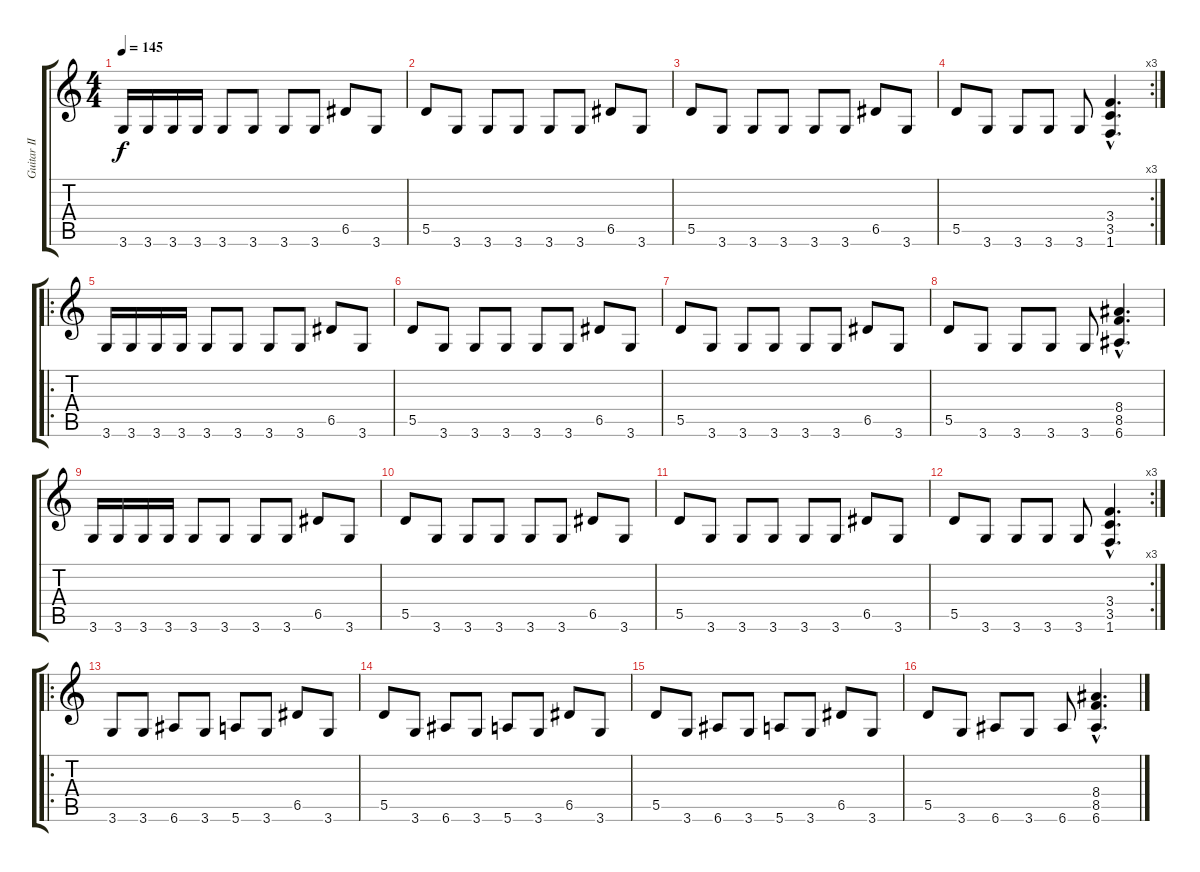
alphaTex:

\track ("Guitar II" "Guitar II") {instrument overdrivenguitar}
\staff {score tabs}
\tuning (E4 B3 G3 D3 A2 E2) {hide}
\ts (4 4)
\tempo 145
\clef g2
\ks c
3.6.16{dy f} 3.6.16 3.6.16 3.6.16 3.6.8 3.6.8 3.6.8 3.6.8 6.5.8 3.6.8 |
5.5.8 3.6.8 3.6.8 3.6.8 3.6.8 3.6.8 6.5.8 3.6.8 |
5.5.8 3.6.8 3.6.8 3.6.8 3.6.8 3.6.8 6.5.8 3.6.8 |
\rc 3
5.5.8 3.6.8 3.6.8 3.6.8 3.6.8 (3.4{hac} 3.5{hac} 1.6{hac}).4{d} |
\ro
3.6.16 3.6.16 3.6.16 3.6.16 3.6.8 3.6.8 3.6.8 3.6.8 6.5.8 3.6.8 |
5.5.8 3.6.8 3.6.8 3.6.8 3.6.8 3.6.8 6.5.8 3.6.8 |
5.5.8 3.6.8 3.6.8 3.6.8 3.6.8 3.6.8 6.5.8 3.6.8 |
5.5.8 3.6.8 3.6.8 3.6.8 3.6.8 (8.4{hac} 8.5{hac} 6.6{hac}).4{d} |
3.6.16 3.6.16 3.6.16 3.6.16 3.6.8 3.6.8 3.6.8 3.6.8 6.5.8 3.6.8 |
5.5.8 3.6.8 3.6.8 3.6.8 3.6.8 3.6.8 6.5.8 3.6.8 |
5.5.8 3.6.8 3.6.8 3.6.8 3.6.8 3.6.8 6.5.8 3.6.8 |
\rc 3
5.5.8 3.6.8 3.6.8 3.6.8 3.6.8 (3.4{hac} 3.5{hac} 1.6{hac}).4{d} |
\ro
3.6.8 3.6.8 6.6.8 3.6.8 5.6.8 3.6.8 6.5.8 3.6.8 |
5.5.8 3.6.8 6.6.8 3.6.8 5.6.8 3.6.8 6.5.8 3.6.8 |
5.5.8 3.6.8 6.6.8 3.6.8 5.6.8 3.6.8 6.5.8 3.6.8 |
5.5.8 3.6.8 6.6.8 3.6.8 6.6.8 (8.4{hac} 8.5{hac} 6.6{hac}).4{d}
